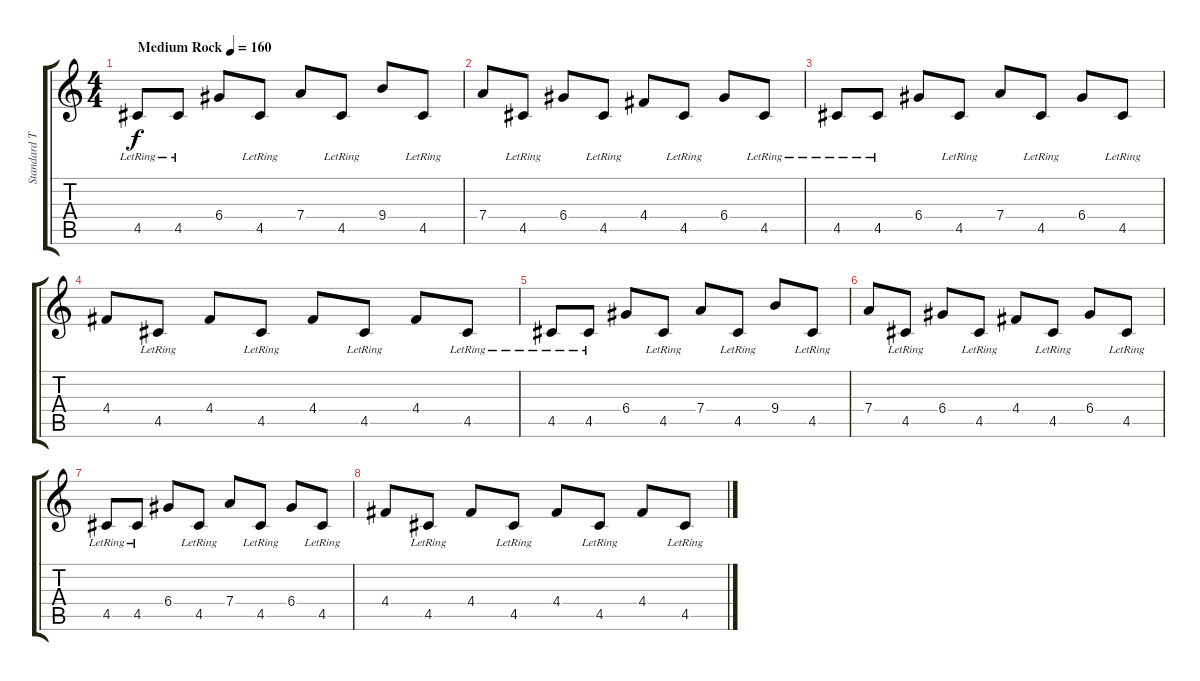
\track ("Standard Tuning Capo 4" "Standard T") {instrument acousticguitarsteel}
\staff {score tabs}
\tuning (E4 B3 G3 D3 A2 E2) {hide}
\ts (4 4)
\tempo (160 "Medium Rock")
\clef g2
\ks c
4.5{lr}.8{dy f instrument acousticguitarsteel} 4.5{lr}.8 6.4.8 4.5{lr}.8 7.4.8 4.5{lr}.8 9.4.8 4.5{lr}.8 |
7.4.8 4.5{lr}.8 6.4.8 4.5{lr}.8 4.4.8 4.5{lr}.8 6.4.8 4.5{lr}.8 |
4.5{lr}.8 4.5{lr}.8 6.4.8 4.5{lr}.8 7.4.8 4.5{lr}.8 6.4.8 4.5{lr}.8 |
4.4.8 4.5{lr}.8 4.4.8 4.5{lr}.8 4.4.8 4.5{lr}.8 4.4.8 4.5{lr}.8 |
4.5{lr}.8 4.5{lr}.8 6.4.8 4.5{lr}.8 7.4.8 4.5{lr}.8 9.4.8 4.5{lr}.8 |
7.4.8 4.5{lr}.8 6.4.8 4.5{lr}.8 4.4.8 4.5{lr}.8 6.4.8 4.5{lr}.8 |
4.5{lr}.8 4.5{lr}.8 6.4.8 4.5{lr}.8 7.4.8 4.5{lr}.8 6.4.8 4.5{lr}.8 |
4.4.8 4.5{lr}.8 4.4.8 4.5{lr}.8 4.4.8 4.5{lr}.8 4.4.8 4.5{lr}.8
